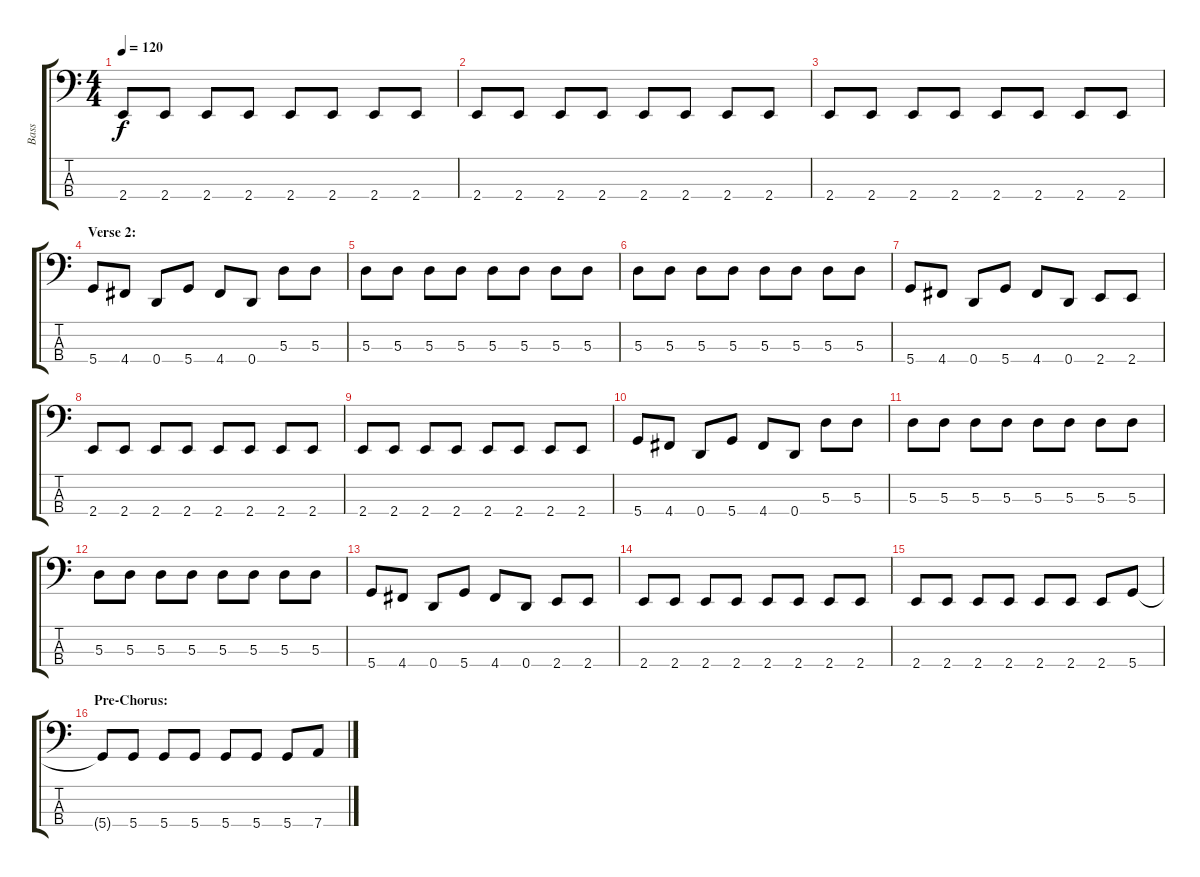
\track ("Bass" "Bass") {instrument electricbasspick}
\staff {score tabs}
\tuning (G2 D2 A1 D1) {hide}
\ts (4 4)
\tempo 120
\clef f4
\ks c
2.4.8{dy f} 2.4.8 2.4.8 2.4.8 2.4.8 2.4.8 2.4.8 2.4.8 |
2.4.8 2.4.8 2.4.8 2.4.8 2.4.8 2.4.8 2.4.8 2.4.8 |
2.4.8 2.4.8 2.4.8 2.4.8 2.4.8 2.4.8 2.4.8 2.4.8 |
\section ("" "Verse 2:")
5.4.8 4.4.8 0.4.8 5.4.8 4.4.8 0.4.8 5.3.8 5.3.8 |
5.3.8 5.3.8 5.3.8 5.3.8 5.3.8 5.3.8 5.3.8 5.3.8 |
5.3.8 5.3.8 5.3.8 5.3.8 5.3.8 5.3.8 5.3.8 5.3.8 |
5.4.8 4.4.8 0.4.8 5.4.8 4.4.8 0.4.8 2.4.8 2.4.8 |
2.4.8 2.4.8 2.4.8 2.4.8 2.4.8 2.4.8 2.4.8 2.4.8 |
2.4.8 2.4.8 2.4.8 2.4.8 2.4.8 2.4.8 2.4.8 2.4.8 |
5.4.8 4.4.8 0.4.8 5.4.8 4.4.8 0.4.8 5.3.8 5.3.8 |
5.3.8 5.3.8 5.3.8 5.3.8 5.3.8 5.3.8 5.3.8 5.3.8 |
5.3.8 5.3.8 5.3.8 5.3.8 5.3.8 5.3.8 5.3.8 5.3.8 |
5.4.8 4.4.8 0.4.8 5.4.8 4.4.8 0.4.8 2.4.8 2.4.8 |
2.4.8 2.4.8 2.4.8 2.4.8 2.4.8 2.4.8 2.4.8 2.4.8 |
2.4.8 2.4.8 2.4.8 2.4.8 2.4.8 2.4.8 2.4.8 5.4.8 |
\section ("" "Pre-Chorus:")
5.4{t}.8 5.4.8 5.4.8 5.4.8 5.4.8 5.4.8 5.4.8 7.4.8
